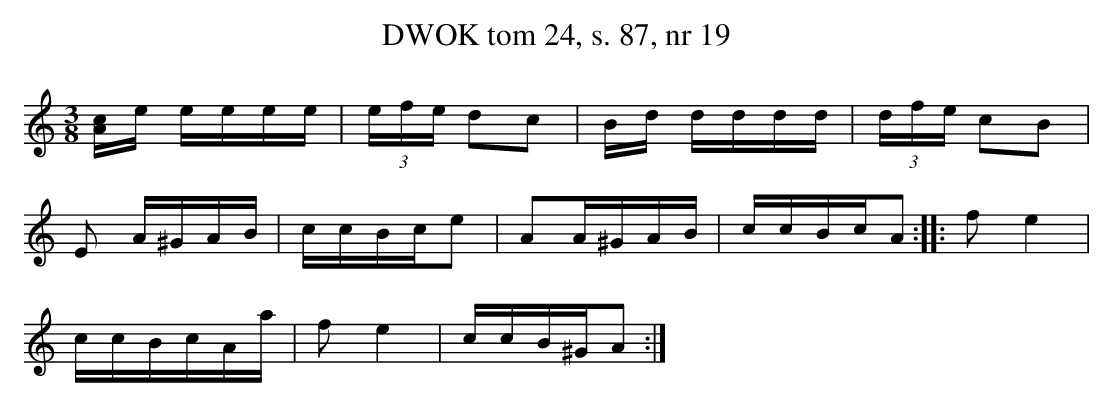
X:1
T: DWOK tom 24, s. 87, nr 19
L: 1/16
M: 3/8
K: C
[Ac]e eeee | (3efe d2c2 | Bd dddd |(3dfe c2B2 |
E2 A^GAB | ccBce2 | A2A^GAB | ccBcA2 :: f2 e4 |
ccBcAa | f2 e4 | ccB^GA2:|
